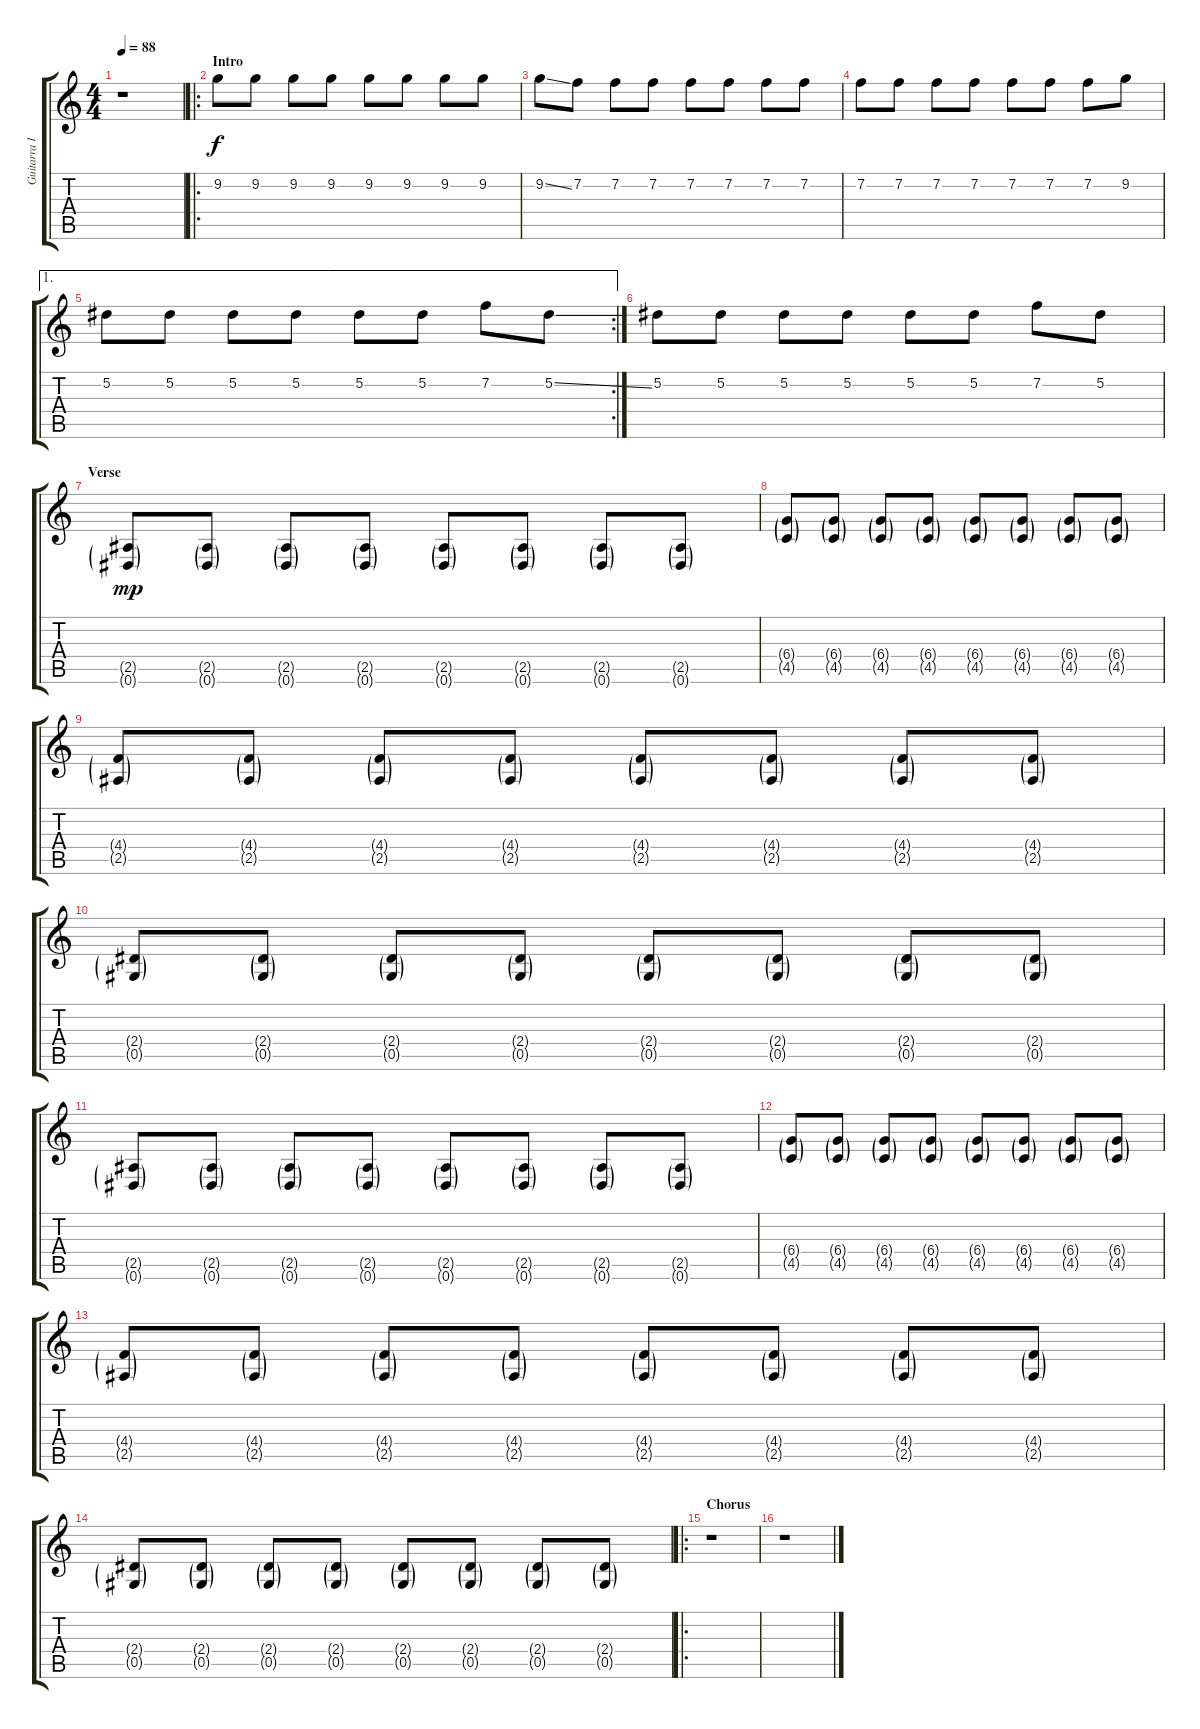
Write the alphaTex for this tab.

\track ("Guitarra II" "Guitarra I") {instrument distortionguitar}
\staff {score tabs}
\tuning (Eb4 Bb3 Gb3 Db3 Ab2 Eb2) {hide}
\ts (4 4)
\tempo 88
\clef g2
\ks c
r.1{dy f instrument distortionguitar} |
\ro
\section ("" "Intro")
9.2.8 9.2.8 9.2.8 9.2.8 9.2.8 9.2.8 9.2.8 9.2.8 |
9.2{ss}.8 7.2.8 7.2.8 7.2.8 7.2.8 7.2.8 7.2.8 7.2.8 |
7.2.8 7.2.8 7.2.8 7.2.8 7.2.8 7.2.8 7.2.8 9.2.8 |
\ae 1
\rc 2
5.2.8 5.2.8 5.2.8 5.2.8 5.2.8 5.2.8 7.2.8 5.2{ss}.8 |
5.2.8 5.2.8 5.2.8 5.2.8 5.2.8 5.2.8 7.2.8 5.2.8 |
\section ("" "Verse")
(2.5{g} 0.6{g}).8{dy mp volume 11} (2.5{g} 0.6{g}).8 (2.5{g} 0.6{g}).8 (2.5{g} 0.6{g}).8 (2.5{g} 0.6{g}).8 (2.5{g} 0.6{g}).8 (2.5{g} 0.6{g}).8 (2.5{g} 0.6{g}).8 |
(6.4{g} 4.5{g}).8{volume 11} (6.4{g} 4.5{g}).8 (6.4{g} 4.5{g}).8 (6.4{g} 4.5{g}).8 (6.4{g} 4.5{g}).8 (6.4{g} 4.5{g}).8 (6.4{g} 4.5{g}).8 (6.4{g} 4.5{g}).8 |
(4.4{g} 2.5{g}).8{volume 11} (4.4{g} 2.5{g}).8 (4.4{g} 2.5{g}).8 (4.4{g} 2.5{g}).8 (4.4{g} 2.5{g}).8 (4.4{g} 2.5{g}).8 (4.4{g} 2.5{g}).8 (4.4{g} 2.5{g}).8 |
(2.4{g} 0.5{g}).8{volume 11} (2.4{g} 0.5{g}).8 (2.4{g} 0.5{g}).8 (2.4{g} 0.5{g}).8 (2.4{g} 0.5{g}).8 (2.4{g} 0.5{g}).8 (2.4{g} 0.5{g}).8 (2.4{g} 0.5{g}).8 |
(2.5{g} 0.6{g}).8{volume 11} (2.5{g} 0.6{g}).8 (2.5{g} 0.6{g}).8 (2.5{g} 0.6{g}).8 (2.5{g} 0.6{g}).8 (2.5{g} 0.6{g}).8 (2.5{g} 0.6{g}).8 (2.5{g} 0.6{g}).8 |
(6.4{g} 4.5{g}).8{volume 11} (6.4{g} 4.5{g}).8 (6.4{g} 4.5{g}).8 (6.4{g} 4.5{g}).8 (6.4{g} 4.5{g}).8 (6.4{g} 4.5{g}).8 (6.4{g} 4.5{g}).8 (6.4{g} 4.5{g}).8 |
(4.4{g} 2.5{g}).8{volume 11} (4.4{g} 2.5{g}).8 (4.4{g} 2.5{g}).8 (4.4{g} 2.5{g}).8 (4.4{g} 2.5{g}).8 (4.4{g} 2.5{g}).8 (4.4{g} 2.5{g}).8 (4.4{g} 2.5{g}).8 |
(2.4{g} 0.5{g}).8{volume 11} (2.4{g} 0.5{g}).8 (2.4{g} 0.5{g}).8 (2.4{g} 0.5{g}).8 (2.4{g} 0.5{g}).8 (2.4{g} 0.5{g}).8 (2.4{g} 0.5{g}).8 (2.4{g} 0.5{g}).8 |
\ro
\section ("" "Chorus")
r.1 |
r.1
